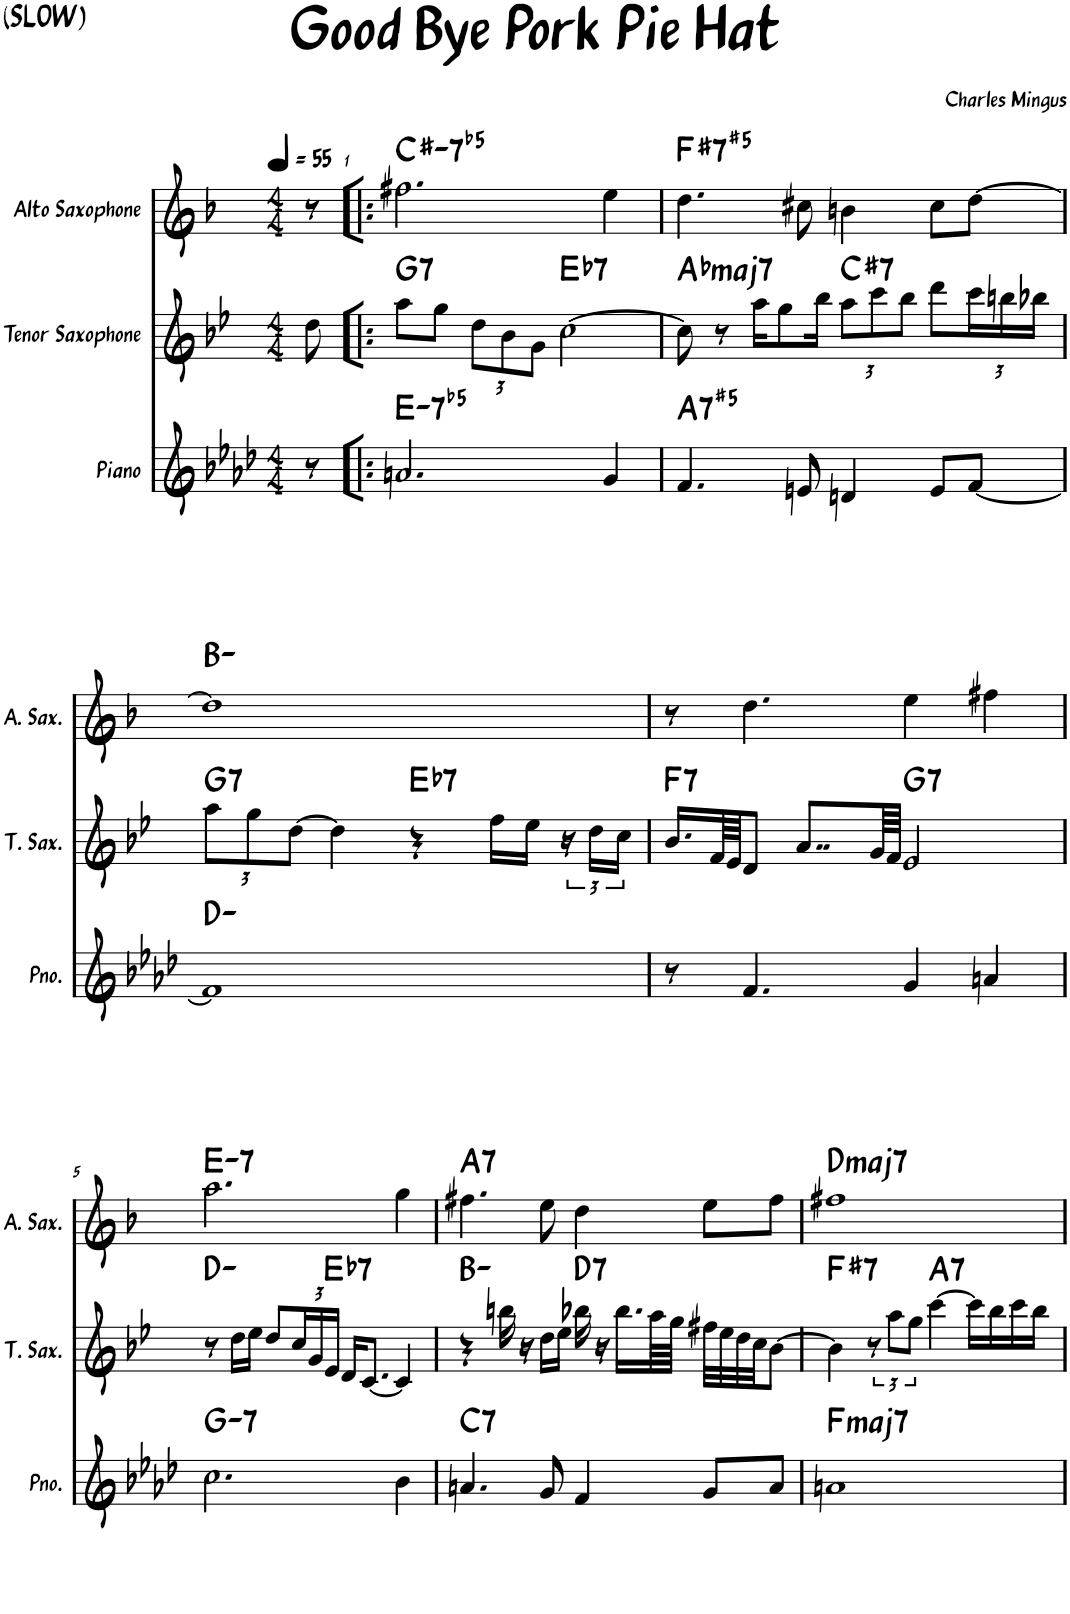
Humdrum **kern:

**kern	**harte	**kern	**harte	**kern	**harte
*part3	*part3	*part2	*part2	*part1	*part1
*staff3	*	*staff2	*	*staff1	*
*I"Piano	*	*I"Tenor Saxophone	*	*I"Alto Saxophone	*
*I'Pno.	*	*I'T. Sax.	*	*I'A. Sax.	*
*clefG2	*	*clefG2	*	*clefG2	*
*	*	*Trd8c14	*	*Trd5c9	*
*k[b-e-a-d-]	*	*k[b-e-]	*	*k[b-]	*
*M4/4	*	*M4/4	*	*M4/4	*
*MM55	*	*MM55	*	*MM55	*
=	=	=	=	=	=
8r	.	8dd\	.	8r	.
=1!|:	=1!|:	=1!|:	=1!|:	=1!|:	=1!|:
!	!LO:H:kt=-7b5	!	!LO:H:kt=7	!	!LO:H:kt=-7b5
2.an/	E:hdim7	8aa\L	G:7	2.ff#X\	C#:hdim7
.	.	8gg\J	.	.	.
*	*	*Xbrackettup	*	*	*
.	.	12dd\L	.	.	.
.	.	12b-\	.	.	.
.	.	12g\J	.	.	.
!	!	!	!LO:H:kt=7	!	!
.	.	[2cc\	Eb:7	.	.
4g/	.	.	.	4ee\	.
=2	=2	=2	=2	=2	=2
!	!LO:H:kt=7	!	!LO:H:kt=maj7	!	!LO:H:kt=7
4.f/	A:(3,#5,b7)	8cc\]	Ab:maj7	4.dd\	F#:(3,#5,b7)
.	.	8r	.	.	.
.	.	16aa\KL	.	.	.
.	.	8gg\	.	.	.
8en/	.	.	.	8cc#X\	.
.	.	16bb-\Jk	.	.	.
!	!	!	!LO:H:kt=7	!	!
4dn/	.	12aa\L	C#:7	4bn\	.
.	.	12ccc\	.	.	.
.	.	12bb-\J	.	.	.
8e/L	.	8ddd\L	.	8cc#\L	.
[8f/J	.	24ccc\L	.	[8dd\J	.
.	.	24bbn\	.	.	.
.	.	24bb-X\JJ	.	.	.
!!LO:LB:g=z
=3	=3	=3	=3	=3	=3
!	!	!	!LO:H:kt=7	!	!
1f]	D:min	12aa\L	G:7	1dd]	B:min
.	.	12gg\	.	.	.
.	.	[12dd\J	.	.	.
.	.	4dd\]	.	.	.
!	!	!	!LO:H:kt=7	!	!
.	.	4r	Eb:7	.	.
.	.	16ff\LL	.	.	.
.	.	16ee-\JJ	.	.	.
*	*	*brackettup	*	*	*
.	.	24r	.	.	.
.	.	24dd\LL	.	.	.
.	.	24cc\JJ	.	.	.
=4	=4	=4	=4	=4	=4
!	!	!	!LO:H:kt=7	!	!
8r	.	16.b-/LL	F:7	8r	.
.	.	64f/LL	.	.	.
.	.	64e-/JJJ	.	.	.
4.f/	.	8d/J	.	4.dd\	.
.	.	8..a/L	.	.	.
.	.	64g/LLL	.	.	.
.	.	64f/JJJJ	.	.	.
!	!	!	!LO:H:kt=7	!	!
4g/	.	2e-/	G:7	4ee\	.
4an/	.	.	.	4ff#X\	.
!!LO:LB:g=z
=5	=5	=5	=5	=5	=5
!	!LO:H:kt=7	!	!	!	!LO:H:kt=7
2.cc\	G:min7	8r	D:min	2.aa\	E:min7
.	.	16dd\LL	.	.	.
.	.	16ee-\JJ	.	.	.
.	.	8dd/L	.	.	.
*	*	*Xbrackettup	*	*	*
.	.	24cc/L	.	.	.
.	.	24g/	.	.	.
!	!	!	!LO:H:kt=7	!	!
.	.	24e-/JJ	Eb:7	.	.
.	.	16d/KL	.	.	.
.	.	[8.c/J	.	.	.
4b-\	.	4c/]	.	4gg\	.
=6	=6	=6	=6	=6	=6
!	!LO:H:kt=7	!	!	!	!LO:H:kt=7
4.an/	C:7	4r	B:min	4.ff#X\	A:7
.	.	16bbn\	.	.	.
.	.	16r	.	.	.
8g/	.	16dd\LL	.	8ee\	.
.	.	16ee-\JJ	.	.	.
!	!	!	!LO:H:kt=7	!	!
4f/	.	16bb-X\	D:7	4dd\	.
.	.	16r	.	.	.
.	.	16.bb-\LL	.	.	.
.	.	64aa\LL	.	.	.
.	.	64gg\JJJJ	.	.	.
8g/L	.	32ff#X\LLL	.	8ee\L	.
.	.	32ee-\	.	.	.
.	.	32dd\	.	.	.
.	.	32cc\JJ	.	.	.
8a/J	.	[8b-\J	.	8ff#\J	.
=7	=7	=7	=7	=7	=7
!	!LO:H:kt=maj7	!	!LO:H:kt=7	!	!LO:H:kt=maj7
1an	F:maj7	4b-\]	F#:7	1ff#X	D:maj7
*	*	*brackettup	*	*	*
.	.	12r	.	.	.
.	.	12aa\L	.	.	.
.	.	12gg\J	.	.	.
!	!	!	!LO:H:kt=7	!	!
.	.	[4ccc\	A:7	.	.
.	.	16ccc\LL]	.	.	.
.	.	16bb-\	.	.	.
.	.	16ccc\	.	.	.
.	.	16bb-\JJ	.	.	.
=	=	=	=	=	=
*-	*-	*-	*-	*-	*-
